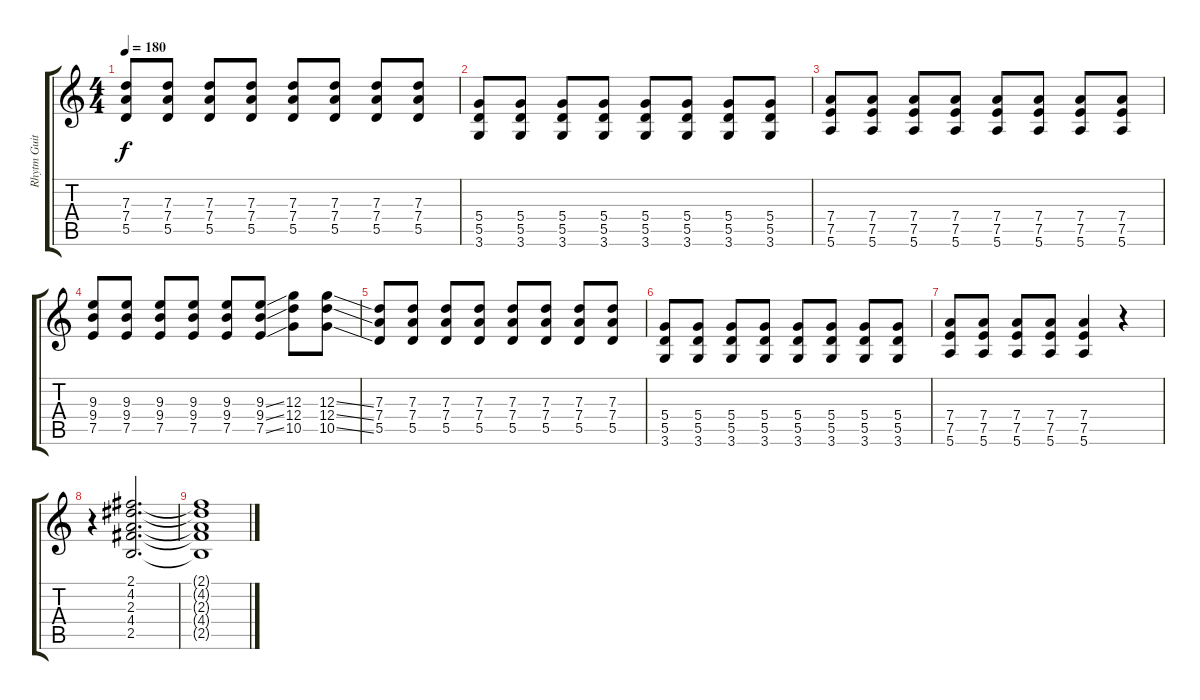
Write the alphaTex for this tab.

\track ("Rhytm Guitar - Vigilante Carlstroem" "Rhytm Guit") {instrument overdrivenguitar}
\staff {score tabs}
\tuning (E4 B3 G3 D3 A2 E2) {hide}
\ts (4 4)
\tempo 180
\clef g2
\ks c
(7.3 7.4 5.5).8{dy f} (7.3 7.4 5.5).8 (7.3 7.4 5.5).8 (7.3 7.4 5.5).8 (7.3 7.4 5.5).8 (7.3 7.4 5.5).8 (7.3 7.4 5.5).8 (7.3 7.4 5.5).8 |
(5.4 5.5 3.6).8 (5.4 5.5 3.6).8 (5.4 5.5 3.6).8 (5.4 5.5 3.6).8 (5.4 5.5 3.6).8 (5.4 5.5 3.6).8 (5.4 5.5 3.6).8 (5.4 5.5 3.6).8 |
(7.4 7.5 5.6).8 (7.4 7.5 5.6).8 (7.4 7.5 5.6).8 (7.4 7.5 5.6).8 (7.4 7.5 5.6).8 (7.4 7.5 5.6).8 (7.4 7.5 5.6).8 (7.4 7.5 5.6).8 |
(9.3 9.4 7.5).8 (9.3 9.4 7.5).8 (9.3 9.4 7.5).8 (9.3 9.4 7.5).8 (9.3 9.4 7.5).8 (9.3{ss} 9.4{ss} 7.5{ss}).8 (12.3 12.4 10.5).8 (12.3{ss} 12.4{ss} 10.5{ss}).8 |
(7.3 7.4 5.5).8 (7.3 7.4 5.5).8 (7.3 7.4 5.5).8 (7.3 7.4 5.5).8 (7.3 7.4 5.5).8 (7.3 7.4 5.5).8 (7.3 7.4 5.5).8 (7.3 7.4 5.5).8 |
(5.4 5.5 3.6).8 (5.4 5.5 3.6).8 (5.4 5.5 3.6).8 (5.4 5.5 3.6).8 (5.4 5.5 3.6).8 (5.4 5.5 3.6).8 (5.4 5.5 3.6).8 (5.4 5.5 3.6).8 |
(7.4 7.5 5.6).8 (7.4 7.5 5.6).8 (7.4 7.5 5.6).8 (7.4 7.5 5.6).8 (7.4 7.5 5.6).4 r.4 |
r.4 (2.1 4.2 2.3 4.4 2.5).2{d} |
(2.1{t} 4.2{t} 2.3{t} 4.4{t} 2.5{t}).1
